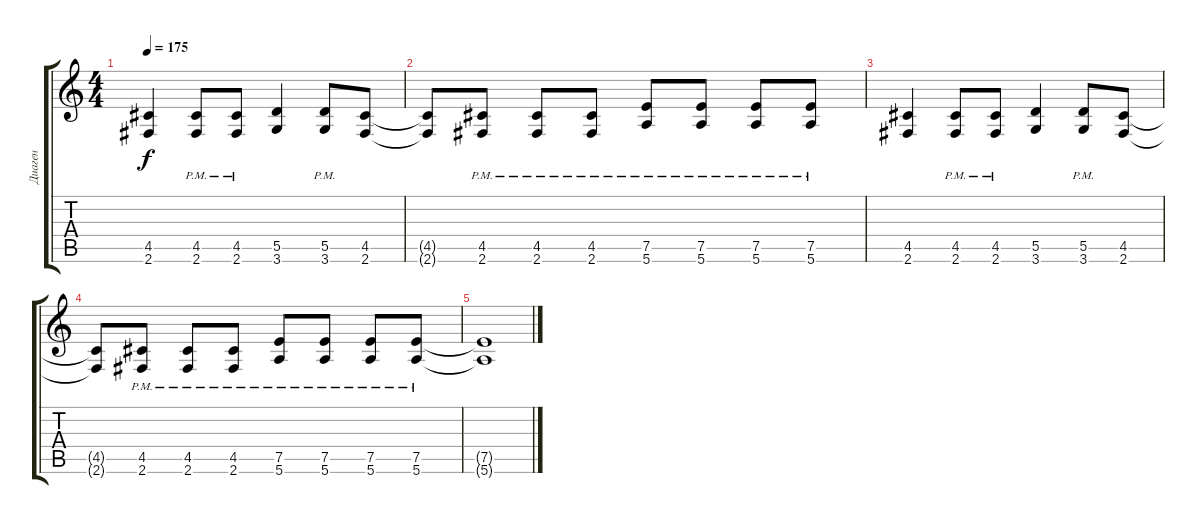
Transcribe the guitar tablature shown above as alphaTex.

\track ("Диаген" "Диаген") {instrument overdrivenguitar}
\staff {score tabs}
\tuning (E4 B3 G3 D3 A2 E2) {hide}
\ts (4 4)
\tempo 175
\clef g2
\ks c
(4.5 2.6).4{dy f} (4.5{pm} 2.6{pm}).8 (4.5{pm} 2.6{pm}).8 (5.5 3.6).4 (5.5{pm} 3.6{pm}).8 (4.5 2.6).8 |
(4.5{t} 2.6{t}).8 (4.5{pm} 2.6{pm}).8 (4.5{pm} 2.6{pm}).8 (4.5{pm} 2.6{pm}).8 (7.5{pm} 5.6{pm}).8 (7.5{pm} 5.6{pm}).8 (7.5{pm} 5.6{pm}).8 (7.5{pm} 5.6{pm}).8 |
(4.5 2.6).4 (4.5{pm} 2.6{pm}).8 (4.5{pm} 2.6{pm}).8 (5.5 3.6).4 (5.5{pm} 3.6{pm}).8 (4.5 2.6).8 |
(4.5{t} 2.6{t}).8 (4.5{pm} 2.6{pm}).8 (4.5{pm} 2.6{pm}).8 (4.5{pm} 2.6{pm}).8 (7.5{pm} 5.6{pm}).8 (7.5{pm} 5.6{pm}).8 (7.5{pm} 5.6{pm}).8 (7.5{pm} 5.6{pm}).8 |
(7.5{t} 5.6{t}).1
